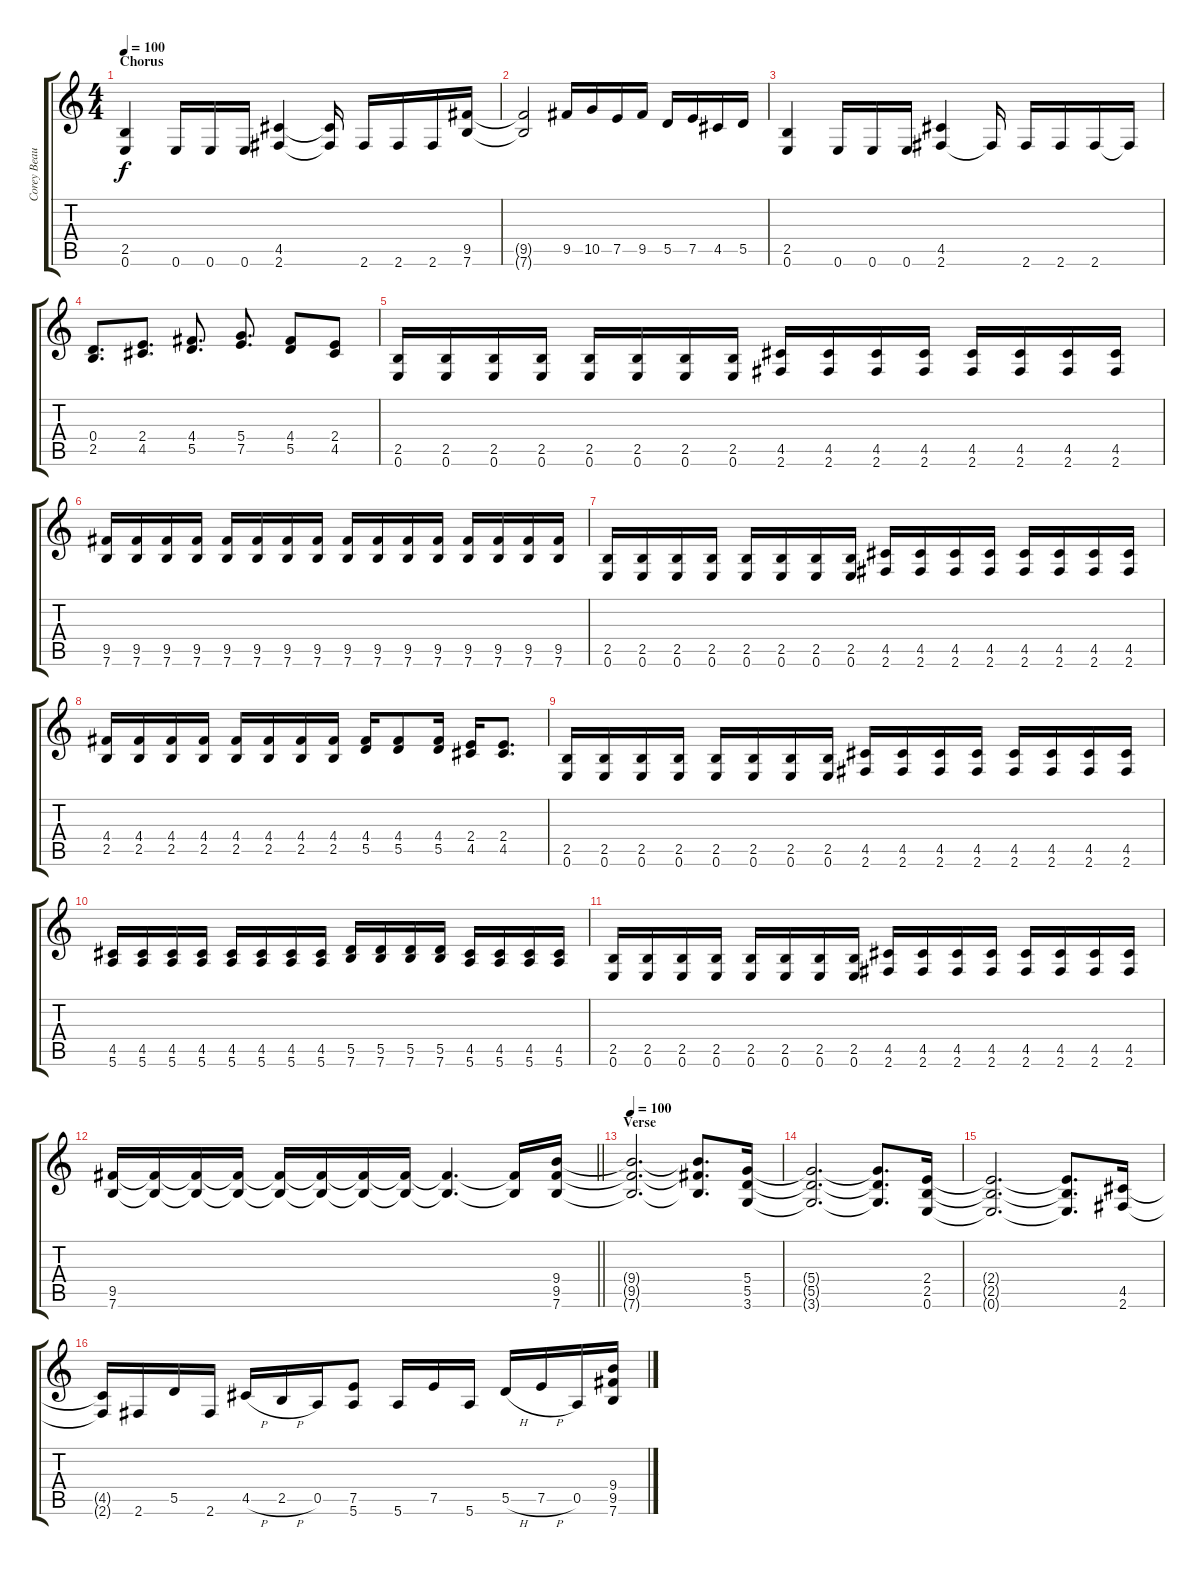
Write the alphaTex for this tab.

\track ("Corey Beaulieu" "Corey Beau") {instrument overdrivenguitar}
\staff {score tabs}
\tuning (E4 B3 G3 D3 A2 E2) {hide}
\ts (4 4)
\section ("" "Chorus")
\tempo 100
\clef g2
\ks c
(2.5 0.6).4{dy f} 0.6.16 0.6.16 0.6.16 (4.5 2.6).4 (4.5{t} 2.6{t}).16 2.6.16 2.6.16 2.6.16 (9.5 7.6).16 |
(9.5{t} 7.6{t}).2 9.5.16 10.5.16 7.5.16 9.5.16 5.5.16 7.5.16 4.5.16 5.5.16 |
(2.5 0.6).4 0.6.16 0.6.16 0.6.16 (4.5 2.6).4 2.6{t}.16 2.6.16 2.6.16 2.6.16 2.6{t}.16 |
(0.4 2.5).8{d} (2.4 4.5).8{d} (4.4 5.5).8{d} (5.4 7.5).8{d} (4.4 5.5).8 (2.4 4.5).8 |
(2.5 0.6).16 (2.5 0.6).16 (2.5 0.6).16 (2.5 0.6).16 (2.5 0.6).16 (2.5 0.6).16 (2.5 0.6).16 (2.5 0.6).16 (4.5 2.6).16 (4.5 2.6).16 (4.5 2.6).16 (4.5 2.6).16 (4.5 2.6).16 (4.5 2.6).16 (4.5 2.6).16 (4.5 2.6).16 |
(9.5 7.6).16 (9.5 7.6).16 (9.5 7.6).16 (9.5 7.6).16 (9.5 7.6).16 (9.5 7.6).16 (9.5 7.6).16 (9.5 7.6).16 (9.5 7.6).16 (9.5 7.6).16 (9.5 7.6).16 (9.5 7.6).16 (9.5 7.6).16 (9.5 7.6).16 (9.5 7.6).16 (9.5 7.6).16 |
(2.5 0.6).16 (2.5 0.6).16 (2.5 0.6).16 (2.5 0.6).16 (2.5 0.6).16 (2.5 0.6).16 (2.5 0.6).16 (2.5 0.6).16 (4.5 2.6).16 (4.5 2.6).16 (4.5 2.6).16 (4.5 2.6).16 (4.5 2.6).16 (4.5 2.6).16 (4.5 2.6).16 (4.5 2.6).16 |
(4.4 2.5).16 (4.4 2.5).16 (4.4 2.5).16 (4.4 2.5).16 (4.4 2.5).16 (4.4 2.5).16 (4.4 2.5).16 (4.4 2.5).16 (4.4 5.5).16 (4.4 5.5).8 (4.4 5.5).16 (2.4 4.5).16 (2.4 4.5).8{d} |
(2.5 0.6).16 (2.5 0.6).16 (2.5 0.6).16 (2.5 0.6).16 (2.5 0.6).16 (2.5 0.6).16 (2.5 0.6).16 (2.5 0.6).16 (4.5 2.6).16 (4.5 2.6).16 (4.5 2.6).16 (4.5 2.6).16 (4.5 2.6).16 (4.5 2.6).16 (4.5 2.6).16 (4.5 2.6).16 |
(4.5 5.6).16 (4.5 5.6).16 (4.5 5.6).16 (4.5 5.6).16 (4.5 5.6).16 (4.5 5.6).16 (4.5 5.6).16 (4.5 5.6).16 (5.5 7.6).16 (5.5 7.6).16 (5.5 7.6).16 (5.5 7.6).16 (4.5 5.6).16 (4.5 5.6).16 (4.5 5.6).16 (4.5 5.6).16 |
(2.5 0.6).16 (2.5 0.6).16 (2.5 0.6).16 (2.5 0.6).16 (2.5 0.6).16 (2.5 0.6).16 (2.5 0.6).16 (2.5 0.6).16 (4.5 2.6).16 (4.5 2.6).16 (4.5 2.6).16 (4.5 2.6).16 (4.5 2.6).16 (4.5 2.6).16 (4.5 2.6).16 (4.5 2.6).16 |
\barLineRight lightlight
(9.5 7.6).16 (9.5{t} 7.6{t}).16 (9.5{t} 7.6{t}).16 (9.5{t} 7.6{t}).16 (9.5{t} 7.6{t}).16 (9.5{t} 7.6{t}).16 (9.5{t} 7.6{t}).16 (9.5{t} 7.6{t}).16 (9.5{t} 7.6{t}).4{d} (9.5{t} 7.6{t}).16 (9.4 9.5 7.6).16 |
\section ("" "Verse")
\tempo 100
(9.4{t} 9.5{t} 7.6{t}).2{d} (9.4{t} 9.5{t} 7.6{t}).8{d} (5.4 5.5 3.6).16 |
(5.4{t} 5.5{t} 3.6{t}).2{d} (5.4{t} 5.5{t} 3.6{t}).8{d} (2.4 2.5 0.6).16 |
(2.4{t} 2.5{t} 0.6{t}).2{d} (2.4{t} 2.5{t} 0.6{t}).8{d} (4.5 2.6).16 |
(4.5{t} 2.6{t}).16 2.6.16 5.5.16 2.6.16 4.5{h}.16 2.5{h}.16 0.5.16 (7.5 5.6).8 5.6.16 7.5.16 5.6.16 5.5{h}.16 7.5{h}.16 0.5.16 (9.4 9.5 7.6).16
